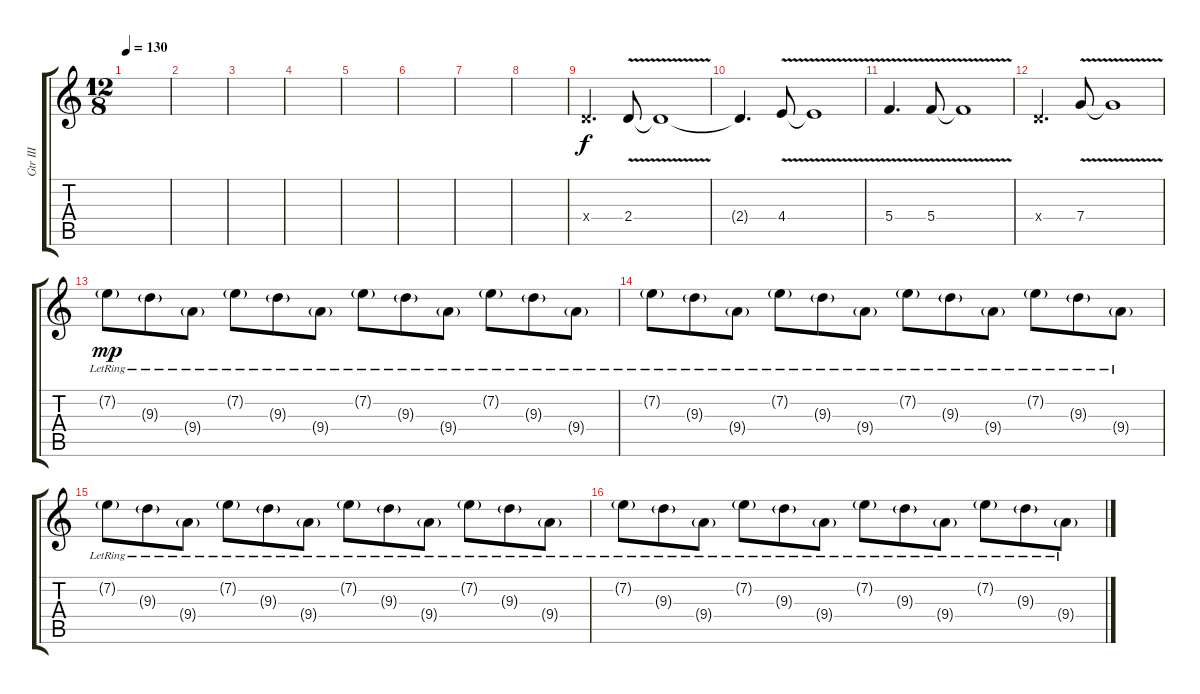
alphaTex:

\track ("Gtr III" "Gtr III") {instrument overdrivenguitar}
\staff {score tabs}
\tuning (D4 A3 F3 C3 G2 C2) {hide}
\ts (12 8)
\tempo 130
\clef g2
\ks c
|
|
|
|
|
|
|
|
2.4{x}.4{d instrument electricguitarclean} 2.4{v}.8 2.4{t}.1 |
2.4{t}.4{d} 4.4{v}.8 4.4{t}.1 |
5.4{v}.4{d} 5.4{v}.8 5.4{t}.1 |
2.4{x}.4{d} 7.4{v}.8 7.4{t}.1 |
7.2{g lr}.8{dy mp} 9.3{g lr}.8 9.4{g lr}.8 7.2{g lr}.8 9.3{g lr}.8 9.4{g lr}.8 7.2{g lr}.8 9.3{g lr}.8 9.4{g lr}.8 7.2{g lr}.8 9.3{g lr}.8 9.4{g lr}.8 |
7.2{g lr}.8 9.3{g lr}.8 9.4{g lr}.8 7.2{g lr}.8 9.3{g lr}.8 9.4{g lr}.8 7.2{g lr}.8 9.3{g lr}.8 9.4{g lr}.8 7.2{g lr}.8 9.3{g lr}.8 9.4{g lr}.8 |
7.2{g lr}.8 9.3{g lr}.8 9.4{g lr}.8 7.2{g lr}.8 9.3{g lr}.8 9.4{g lr}.8 7.2{g lr}.8 9.3{g lr}.8 9.4{g lr}.8 7.2{g lr}.8 9.3{g lr}.8 9.4{g lr}.8 |
7.2{g lr}.8 9.3{g lr}.8 9.4{g lr}.8 7.2{g lr}.8 9.3{g lr}.8 9.4{g lr}.8 7.2{g lr}.8 9.3{g lr}.8 9.4{g lr}.8 7.2{g lr}.8 9.3{g lr}.8 9.4{g lr}.8
